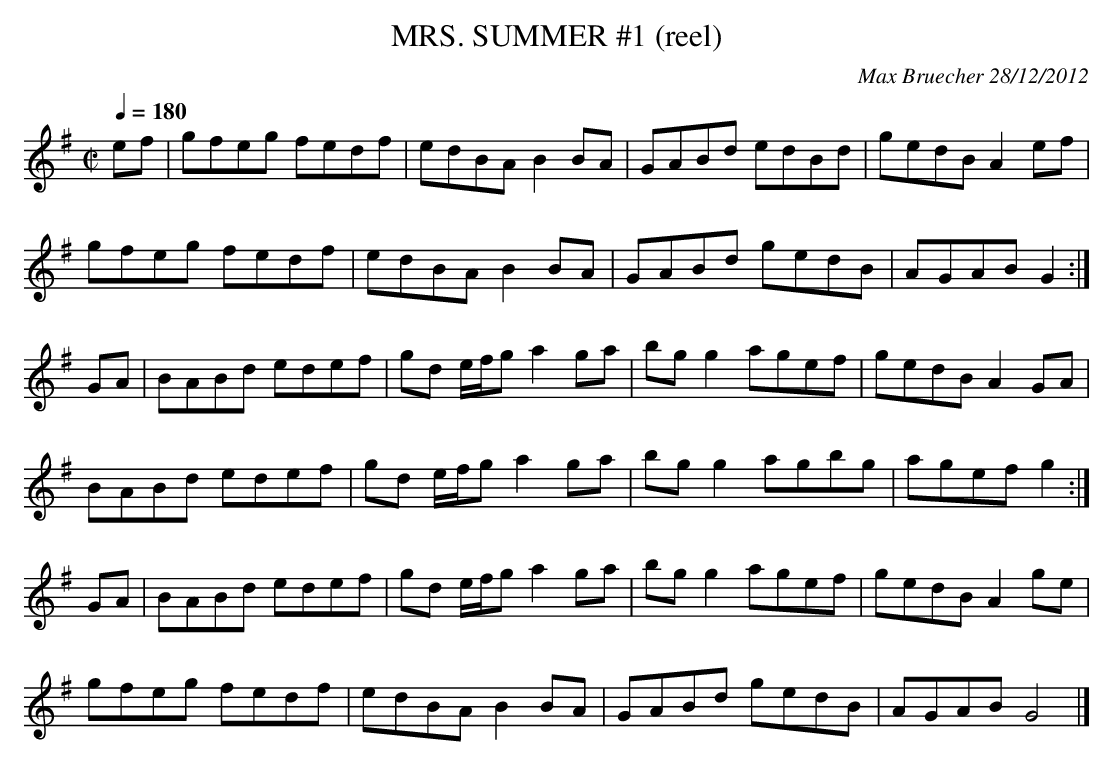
X:1
T:MRS. SUMMER #1 (reel)
C:Max Bruecher 28/12/2012
Q:1/4=180
M:C|
L:1/8
K:G
ef|gfeg fedf|edBA B2BA|GABd edBd|gedB A2ef|
gfeg fedf | edBA B2 BA | GABd gedB |AGAB G2 :|
GA|BABd edef | gd e/f/g a2 ga | bg g2 agef | gedB A2GA|
BABd edef | gd e/f/g a2 ga | bg g2 agbg | agef g2 :|
GA|BABd edef | gd e/f/g a2 ga | bg g2 agef | gedB A2ge|
gfeg fedf|edBA B2 BA|GABd gedB|AGAB G4|]
